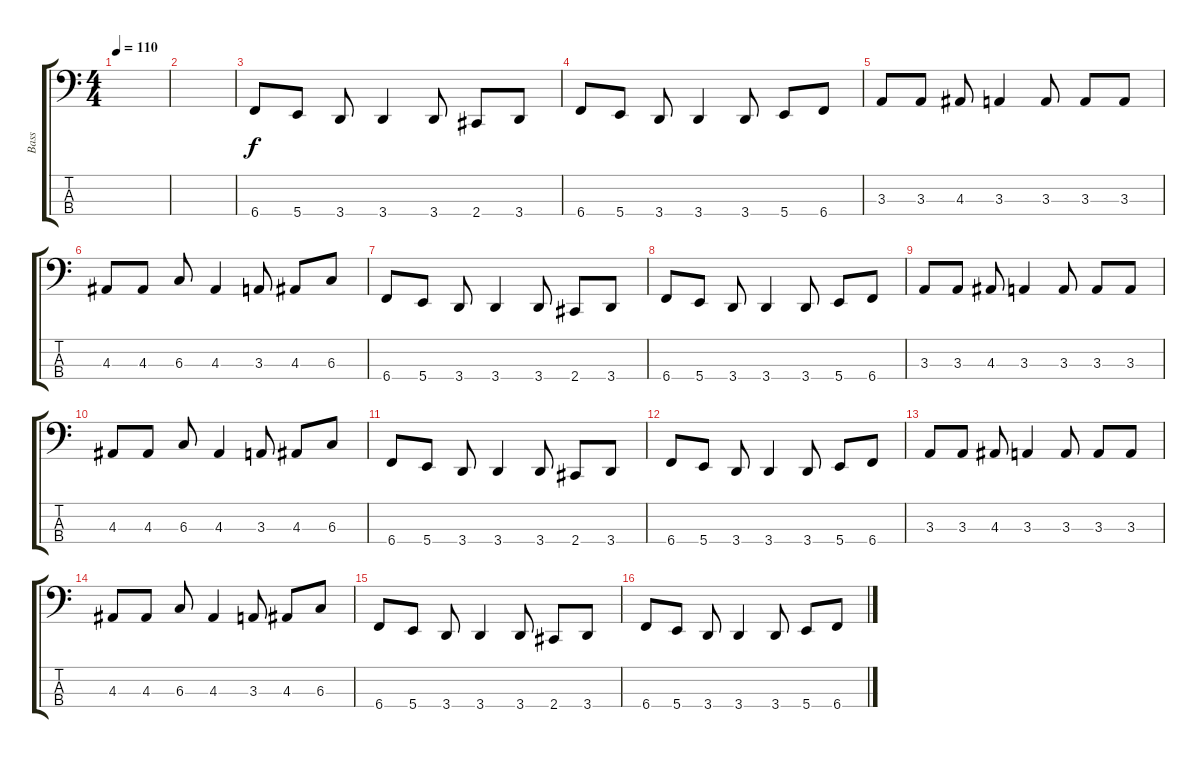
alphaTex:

\track ("Bass" "Bass") {instrument electricbassfinger}
\staff {score tabs}
\tuning (E2 B1 Gb1 B0) {hide}
\ts (4 4)
\tempo 110
\clef f4
\ks c
|
|
6.4.8 5.4.8 3.4.8 3.4.4 3.4.8 2.4.8 3.4.8 |
6.4.8 5.4.8 3.4.8 3.4.4 3.4.8 5.4.8 6.4.8 |
3.3.8 3.3.8 4.3.8 3.3.4 3.3.8 3.3.8 3.3.8 |
4.3.8 4.3.8 6.3.8 4.3.4 3.3.8 4.3.8 6.3.8 |
6.4.8 5.4.8 3.4.8 3.4.4 3.4.8 2.4.8 3.4.8 |
6.4.8 5.4.8 3.4.8 3.4.4 3.4.8 5.4.8 6.4.8 |
3.3.8 3.3.8 4.3.8 3.3.4 3.3.8 3.3.8 3.3.8 |
4.3.8 4.3.8 6.3.8 4.3.4 3.3.8 4.3.8 6.3.8 |
6.4.8 5.4.8 3.4.8 3.4.4 3.4.8 2.4.8 3.4.8 |
6.4.8 5.4.8 3.4.8 3.4.4 3.4.8 5.4.8 6.4.8 |
3.3.8 3.3.8 4.3.8 3.3.4 3.3.8 3.3.8 3.3.8 |
4.3.8 4.3.8 6.3.8 4.3.4 3.3.8 4.3.8 6.3.8 |
6.4.8 5.4.8 3.4.8 3.4.4 3.4.8 2.4.8 3.4.8 |
6.4.8 5.4.8 3.4.8 3.4.4 3.4.8 5.4.8 6.4.8
